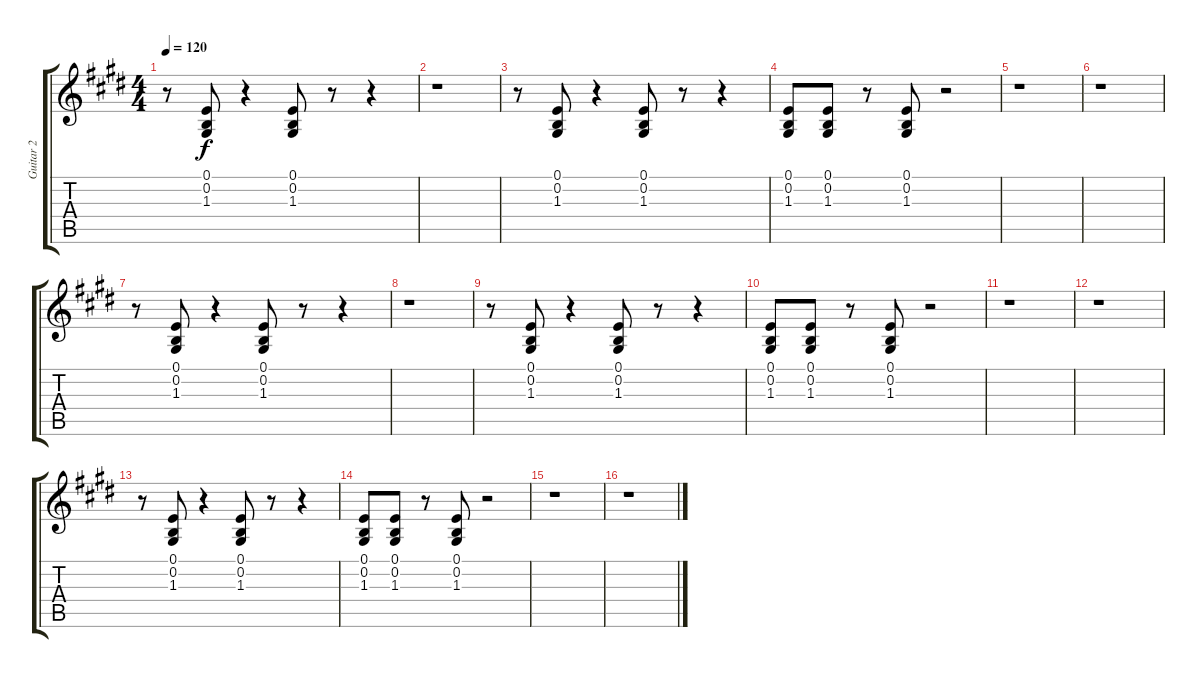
\track ("Guitar 2" "Guitar 2") {instrument lead5charang}
\staff {score tabs}
\tuning (E4 B3 G3 D3 A2 E2) {hide}
\ts (4 4)
\tempo 120
\clef g2
\ks e
r.8{dy f} (0.1 0.2 1.3).8 r.4 (0.1 0.2 1.3).8 r.8 r.4 |
r.1 |
r.8 (0.1 0.2 1.3).8 r.4 (0.1 0.2 1.3).8 r.8 r.4 |
(0.1 0.2 1.3).8 (0.1 0.2 1.3).8 r.8 (0.1 0.2 1.3).8 r.2 |
r.1 |
r.1 |
r.8 (0.1 0.2 1.3).8 r.4 (0.1 0.2 1.3).8 r.8 r.4 |
r.1 |
r.8 (0.1 0.2 1.3).8 r.4 (0.1 0.2 1.3).8 r.8 r.4 |
(0.1 0.2 1.3).8 (0.1 0.2 1.3).8 r.8 (0.1 0.2 1.3).8 r.2 |
r.1 |
r.1 |
r.8 (0.1 0.2 1.3).8 r.4 (0.1 0.2 1.3).8 r.8 r.4 |
(0.1 0.2 1.3).8 (0.1 0.2 1.3).8 r.8 (0.1 0.2 1.3).8 r.2 |
r.1 |
r.1
